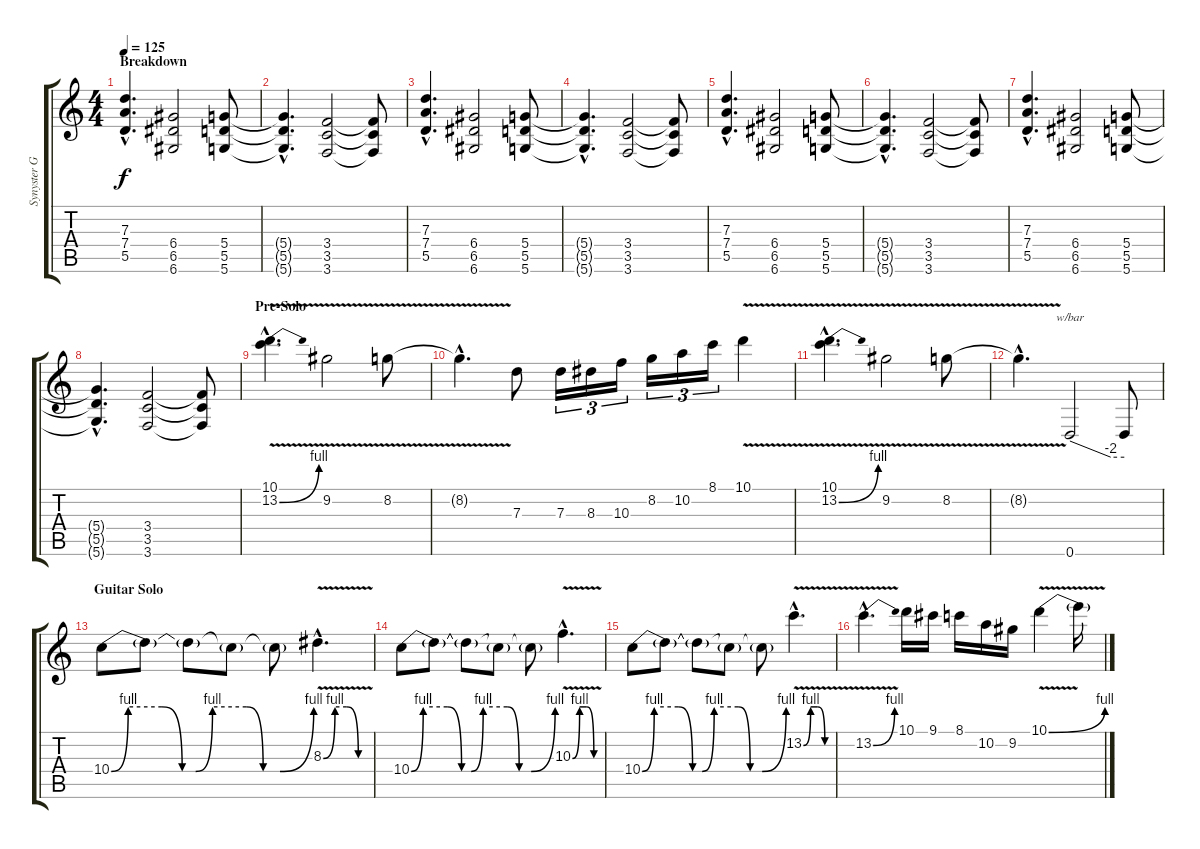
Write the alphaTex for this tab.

\track ("Synyster Gates " "Synyster G") {instrument overdrivenguitar}
\staff {score tabs}
\tuning (E4 B3 G3 D3 A2 D2) {hide}
\ts (4 4)
\section ("" "Breakdown")
\tempo 125
\clef g2
\ks c
(7.3{hac} 7.4{hac} 5.5{hac}).4{d dy f} (6.4 6.5 6.6).2 (5.4 5.5 5.6).8 |
(5.4{hac t} 5.5{hac t} 5.6{hac t}).4{d} (3.4 3.5 3.6).2 (3.4{t} 3.5{t} 3.6{t}).8 |
(7.3{hac} 7.4{hac} 5.5{hac}).4{d} (6.4 6.5 6.6).2 (5.4 5.5 5.6).8 |
(5.4{hac t} 5.5{hac t} 5.6{hac t}).4{d} (3.4 3.5 3.6).2 (3.4{t} 3.5{t} 3.6{t}).8 |
(7.3{hac} 7.4{hac} 5.5{hac}).4{d} (6.4 6.5 6.6).2 (5.4 5.5 5.6).8 |
(5.4{hac t} 5.5{hac t} 5.6{hac t}).4{d} (3.4 3.5 3.6).2 (3.4{t} 3.5{t} 3.6{t}).8 |
(7.3{hac} 7.4{hac} 5.5{hac}).4{d} (6.4 6.5 6.6).2 (5.4 5.5 5.6).8 |
(5.4{hac t} 5.5{hac t} 5.6{hac t}).4{d} (3.4 3.5 3.6).2 (3.4{t} 3.5{t} 3.6{t}).8 |
\section ("" "Pre-Solo")
(10.1{hac} 13.2{be (bend 0 0 60 4) v hac}).4{d} 9.2{v}.2 8.2{v}.8 |
8.2{hac t}.4{d} 7.3.8 7.3.16{tu (3 2)} 8.3.16{tu (3 2)} 10.3.16{tu (3 2)} 8.2.16{tu (3 2)} 10.2.16{tu (3 2)} 8.1.16{tu (3 2)} 10.1{v}.4 |
(10.1{hac} 13.2{be (bend 0 0 60 4) v hac}).4{d} 9.2{v}.2 8.2{v}.8 |
8.2{hac t}.4{d} 0.6.2{tbe (custom default 0 0 45 -8 60 -8)} 0.6{t}.8 |
\section ("" "Guitar Solo")
10.4{be (custom 0 0 5 4 15 4 21 0 25 0 30 4 40 4 45 0 50 0 60 4)}.8 10.4{t}.8 10.4{t}.8 10.4{t}.8 10.4{t}.8 8.3{be (custom 0 0 15 4 30 4 45 0 60 0) v hac}.4{d} |
10.4{be (custom 0 0 5 4 15 4 21 0 25 0 30 4 40 4 45 0 50 0 60 4)}.8 10.4{t}.8 10.4{t}.8 10.4{t}.8 10.4{t}.8 10.3{be (custom 0 0 15 4 30 4 45 0 60 0) v hac}.4{d} |
10.4{be (custom 0 0 5 4 15 4 21 0 25 0 30 4 40 4 45 0 50 0 60 4)}.8 10.4{t}.8 10.4{t}.8 10.4{t}.8 10.4{t}.8 13.2{be (custom 0 0 15 4 30 4 45 0 60 0) v hac}.4{d} |
13.2{be (bend 0 0 60 4) v hac}.4{d} 10.1.16 9.1.16 8.1.16 10.2.16 9.2.16 10.1{be (bend 0 0 60 4) v}.4 10.1{t}.16
